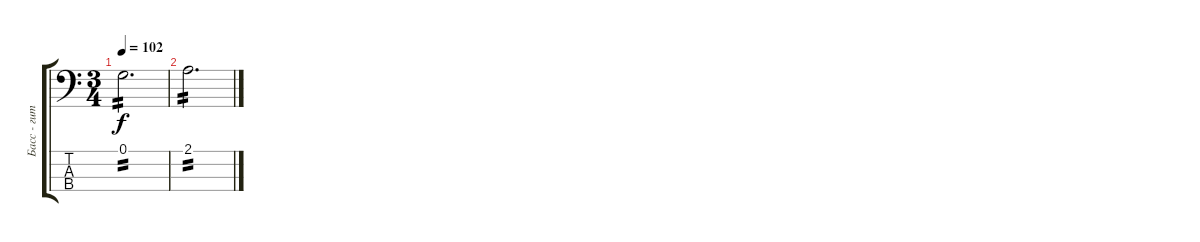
\track ("Басс - гитара" "Басс - гит") {instrument acousticbass}
\staff {score tabs}
\tuning (G2 D2 A1 E1) {hide}
\ts (3 4)
\tempo 102
\clef f4
\ks c
0.1.2{d tp 2 dy f} |
2.1.2{d tp 2}
